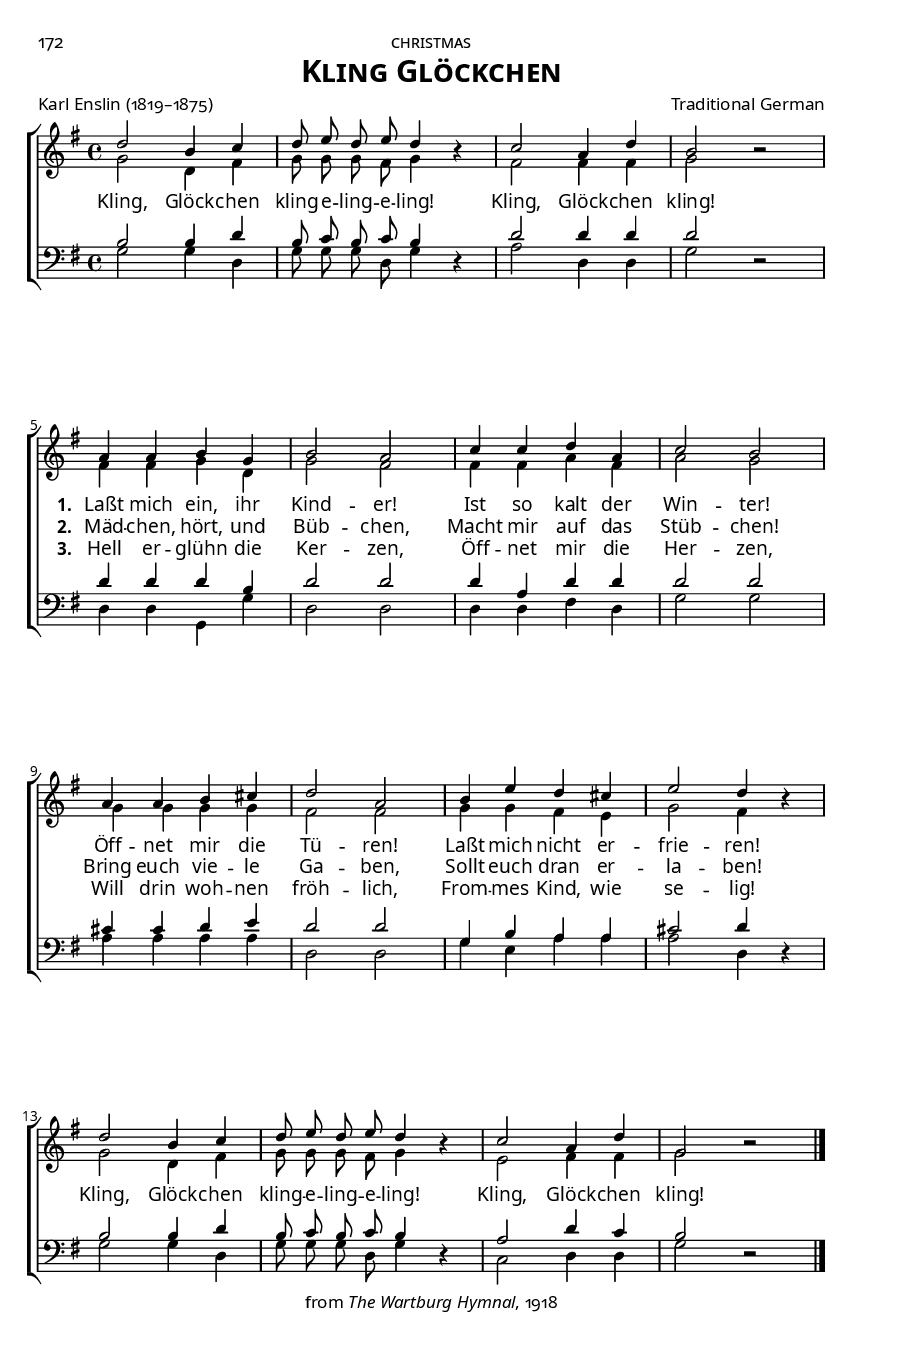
\version "2.14.2"
\include "util.ly"
\header {
  title = \markup{\override #'(font-name . "Garamond Premier Pro Semibold"){ \abs-fontsize #15 \smallCapsOldStyle"Kling Glöckchen"}}
  poet = \markup\oldStyleNum"Karl Enslin (1819–1875)"
  composer = \markup\oldStyleNum"Traditional German"
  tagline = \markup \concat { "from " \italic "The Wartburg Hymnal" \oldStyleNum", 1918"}
}
\paper {
  %print-all-headers = ##t
  paper-height = 9\in
  paper-width = 6\in
  indent = 0\in
  %system-system-spacing = #'((basic-distance . 10) (padding . 0))
  %system-system-spacing =
  %  #'((basic-distance . 0)
  %     (minimum-distance . 0)
  %     (padding . -0.35)
  %     (stretchability . 100))
%{IF_LESSER
  markup-system-spacing #'stretchability = 50
  top-markup-spacing #'stretchability = 30
  last-bottom-spacing #'stretchability = 60
%}%END_IF_LESSER
  ragged-last-bottom = ##f
  ragged-bottom = ##f
  two-sided = ##t
  inner-margin = 0.5\in
  outer-margin = 0.25\in
  top-margin = 0.25\in
  bottom-margin = 0.25\in
  first-page-number = #172
  print-first-page-number = ##t
  headerLine = \markup{\override #'(font-name . "Garamond Premier Pro") \smallCapsOldStyle christmas}
  oddHeaderMarkup = \markup\fill-line{
     \override #'(font-name . "Garamond Premier Pro")
     \override #'(font-name . "Garamond Premier Pro")\abs-fontsize #8.5
     \combine 
        \fill-line{"" \on-the-fly #print-page-number-check-first
        \oldStylePageNum""
        }
        \fill-line{\headerLine}
  }
  evenHeaderMarkup = \markup {
     \override #'(font-name . "Garamond Premier Pro")
     \override #'(font-name . "Garamond Premier Pro")\abs-fontsize #8.5
     \combine
        \on-the-fly #print-page-number-check-first
        \oldStylePageNum""
        \fill-line{\headerLine}
  }
}
#(set-global-staff-size 15) \paper{ #(define fonts (make-pango-font-tree "GoudyOlSt BT" "Garamond Premier Pro" "Garamond Premier Pro" (/ 15 20))) }
global = {
  \key g \major
  \time 4/4
  \autoBeamOff
  \override DynamicLineSpanner #'staff-padding = #0.0
  \override DynamicLineSpanner #'Y-extent = #'(0 . 0)
}

sopMusic = \relative c'' {
  d2 b4 c |
  d8 e d e d4 b\rest |
  c2 a4 d |
  b2 b\rest | \break
  a4 a b g |
  
  b2 a |
  c4 c d a |
  c2 b |
  a4 a b cis |
  d2 a |
  
  b4 e d cis |
  e2 d4 b\rest | \break
  d2 b4 c |
  d8 e d e d4 b\rest |
  c2 a4 d |
  g,2 b\rest |
  \bar "|."
}
sopWords = \lyricmode {
  
}

altoMusic = \relative c' {
  g'2 d4 fis |
  g8 g g fis g4 s |
  fis2 fis4 fis |
  g2 s |
  fis4 fis g d |
  
  g2 fis |
  fis4 fis a fis |
  a2 g |
  g4 g g g |
  fis2 fis |
  
  g4 g fis e |
  g2 fis4 s |
  g2 d4 fis |
  g8 g g fis g4 s |
  e2 fis4 fis |
  g2 s \bar "|."
}
altoWords = \lyricmode {
  \dropLyricsV
  Kling, Glöck -- chen kling -- e -- ling -- e -- ling!
  Kling, Glöck -- chen kling!
  
  \set stanza = #"1. "
  Laßt mich ein, ihr Kind -- er!
  Ist so kalt der Win -- ter!
  Öff -- net mir die Tü -- ren!
  Laßt mich nicht er -- frie -- ren!
  
  Kling, Glöck -- chen kling -- e -- ling -- e -- ling!
  Kling, Glöck -- chen kling!
}
altoWordsII = \lyricmode {
  \dropLyricsV
%\markup\italic
  %Kling, Glöck -- chen kling -- e -- ling -- e -- ling!
  %Kling, Glöck -- chen kling!
  \repeat unfold 12 \skip1
  \set stanza = #"2. "
  Mäd -- chen, hört, und Büb -- chen,
  Macht mir auf das Stüb -- chen!
  Bring euch vie -- le Ga -- ben,
  Sollt euch dran er -- la -- ben!
  
  %Kling, Glöck -- chen kling -- e -- ling -- e -- ling!
  %Kling, Glöck -- chen kling!
}
altoWordsIII = \lyricmode {
  \dropLyricsV
  %Kling, Glöck -- chen kling -- e -- ling -- e -- ling!
  %Kling, Glöck -- chen kling!
  \repeat unfold 12 \skip1
  \set stanza = #"3. "
  Hell er -- glühn die Ker -- zen,
  Öff -- net mir die Her -- zen,
  Will drin woh -- nen fröh -- lich,
  From -- mes Kind, wie se -- lig!
  
  %Kling, Glöck -- chen kling -- e -- ling -- e -- ling!
  %Kling, Glöck -- chen kling!
}
altoWordsIV = \lyricmode {
  \set stanza = #"4. "
  \set ignoreMelismata = ##t
}
altoWordsV = \lyricmode {
  \set stanza = #"5. "
  \set ignoreMelismata = ##t
}
altoWordsVI = \lyricmode {
  \set stanza = #"6. "
  \set ignoreMelismata = ##t
}
tenorMusic = \relative c' {
  b2 b4 d |
  b8 c b c b4 s |
  d2 d4 d |
  d2 s |
  d4 d d b |
  
  d2 d |
  d4 a d d |
  d2 d |
  cis4 cis d e |
  d2 d |
  
  g,4 b a a |
  cis2 d4 s |
  b2 b4 d |
  b8 c b c b4 s |
  a2 d4 c |
  b2 s |
  \bar "|."
}
tenorWords = \lyricmode {
}
tenorWordsII = \lyricmode {
}

bassMusic = \relative c {
  g'2 g4 d |
  g8 g g d g4 d\rest |
  a'2 d,4 d |
  g2 d\rest |
  d4 d g, g' |
  
  d2 d |
  d4 d fis d |
  g2 g |
  a4 a a a |
  d,2 d |
  
  g4 e a a |
  a2 d,4 d\rest |
  g2 g4 d |
  g8 g g d g4 d\rest |
  c2 d4 d |
  g2 d\rest \bar "|."
}
bassWordsII = \lyricmode {
}
bassWords = \lyricmode {
}

pianoRH = \relative c' {
  
}
pianoLH = \relative c' {
  
}

\score {
  <<
   \new ChoirStaff <<
    \new Staff = women <<
      \new Voice = "sopranos" { \voiceOne << \global \sopMusic >> }
      \new Voice = "altos" { \voiceTwo << \global \altoMusic >> }
    >>
    \new Lyrics \with { alignAboveContext = #"women" \override VerticalAxisGroup #'nonstaff-relatedstaff-spacing = #'((basic-distance . 1))} \lyricsto "sopranos" \sopWords
    \new Lyrics = "altosVI"  \with { alignBelowContext = #"women"  \override VerticalAxisGroup #'nonstaff-relatedstaff-spacing = #'((basic-distance . 1))} \lyricsto "sopranos" \altoWordsVI
    \new Lyrics = "altosV"  \with { alignBelowContext = #"women" } \lyricsto "sopranos" \altoWordsV
    \new Lyrics = "altosIV"  \with { alignBelowContext = #"women" } \lyricsto "sopranos" \altoWordsIV
    \new Lyrics = "altosIII"  \with { alignBelowContext = #"women" } \lyricsto "sopranos" \altoWordsIII
    \new Lyrics = "altosII"  \with { alignBelowContext = #"women"  \override VerticalAxisGroup #'nonstaff-relatedstaff-spacing = #'((basic-distance . 1))} \lyricsto "sopranos" \altoWordsII
    \new Lyrics = "altos"  \with { alignBelowContext = #"women" \override VerticalAxisGroup #'nonstaff-relatedstaff-spacing = #'((basic-distance . 1))} \lyricsto "sopranos" \altoWords
   \new Staff = men <<
      \clef bass
      \new Voice = "tenors" { \voiceOne << \global \tenorMusic >> }
      \new Voice = "basses" { \voiceTwo << \global \bassMusic >> }
    >>
    \new Lyrics \with { alignAboveContext = #"men" \override VerticalAxisGroup #'nonstaff-relatedstaff-spacing = #'((basic-distance . 1)(padding . -0.35)) } \lyricsto "tenors" \tenorWords
    \new Lyrics \with { alignAboveContext = #"men" \override VerticalAxisGroup #'nonstaff-relatedstaff-spacing = #'((basic-distance . 1)(padding . -0.35)) } \lyricsto "tenors" \tenorWordsII
    \new Lyrics \with { alignBelowContext = #"men" \override VerticalAxisGroup #'nonstaff-relatedstaff-spacing = #'((basic-distance . 1)(padding . -0.35)) } \lyricsto "basses" \bassWordsII
    \new Lyrics \with { alignBelowContext = #"men" \override VerticalAxisGroup #'nonstaff-relatedstaff-spacing = #'((basic-distance . 1)(padding . -0.35)) } \lyricsto "basses" \bassWords
  >>
%    \new PianoStaff << \new Staff { \new Voice { \pianoRH } } \new Staff { \clef "bass" \pianoLH } >>
  >>
  \layout {
    \context {
      \Score
      %\override SpacingSpanner #'base-shortest-duration = #(ly:make-moment 1 8)
      %\override SpacingSpanner #'common-shortest-duration = #(ly:make-moment 1 4)
    }
    \context {
      % Remove all empty staves
      % \Staff \RemoveEmptyStaves \override VerticalAxisGroup #'remove-first = ##t
    }
  }
}
